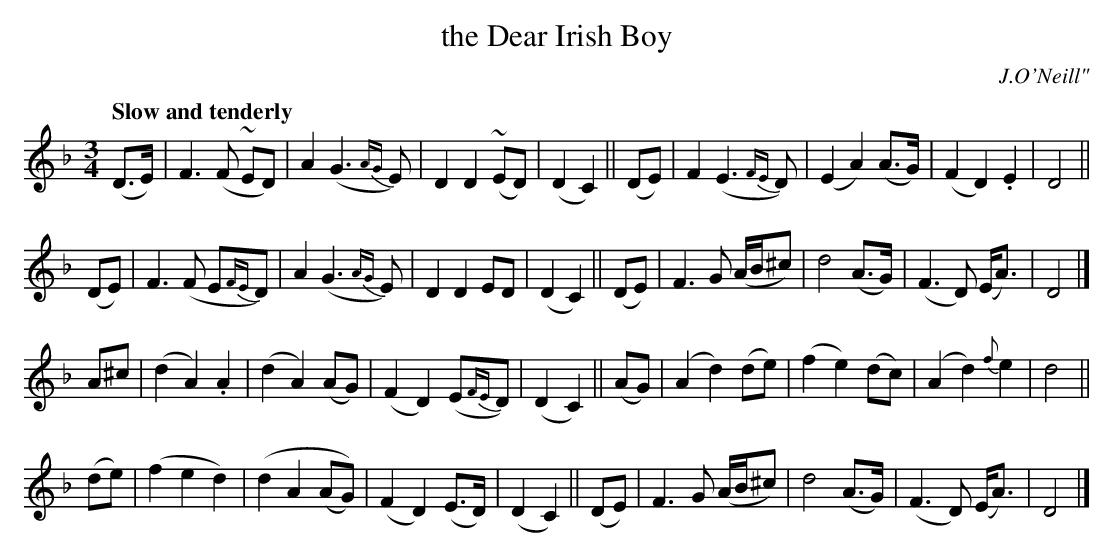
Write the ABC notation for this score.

X:1
T: the Dear Irish Boy
Q: "Slow and tenderly"
O: J.O'Neill"
M: 3/4
L: 1/8
K: Dm
  (D>E) | F3 (F ~ED) | A2 (G3 {AG}E) | D2 D2 (~ED) | (D2 C2) \
|| (DE) | F2 (E3 {FE}D) | (E2 A2) (A>G) | (F2 D2) .E2 | D4 ||
   (DE) | F3 (F E{FE}D) | A2 (G3 {AG}E) | D2 D2 ED | (D2 C2) \
|| (DE) | F3 G (A/B/^c) | d4 (A>G) | (F3 D) (E<A) | D4 |]
   A^c  | (d2 A2) .A2 | (d2 A2) (AG) | (F2 D2) (E{FE}D) | (D2 C2) \
|| (AG) | (A2 d2) (de) | (f2 e2) (dc) | (A2 d2) {f}e2 | d4 ||
   (de) | (f2 e2 d2) | (d2 A2 (AG)) | (F2 D2) (E>D) | (D2 C2) \
|| (DE) | F3 G (A/B/^c) | d4 (A>G) | (F3 D) (E<A) | D4 |]
